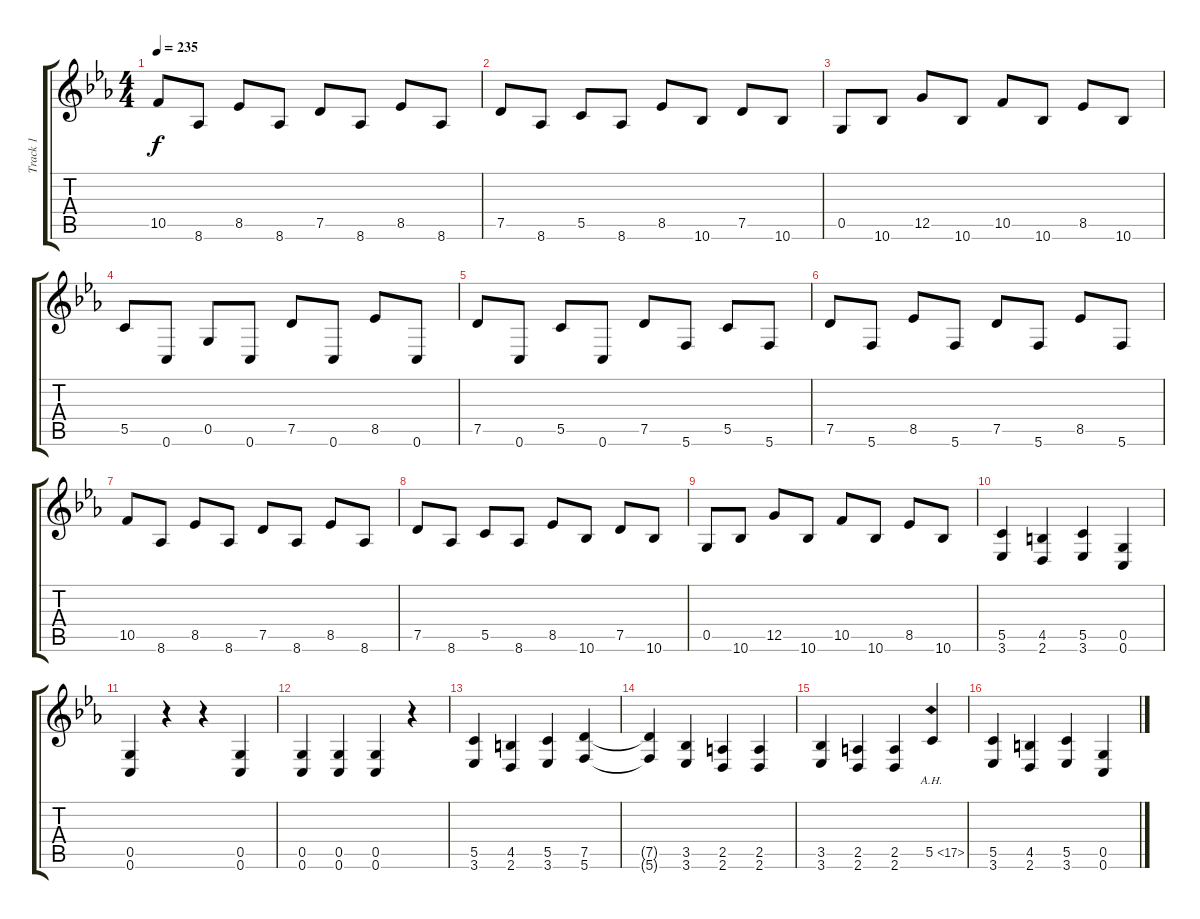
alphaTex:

\track ("Track 1" "Track 1") {instrument distortionguitar}
\staff {score tabs}
\tuning (D4 A3 F3 C3 G2 C2) {hide}
\ts (4 4)
\tempo 235
\clef g2
\ks eb
10.5.8{dy f} 8.6.8 8.5.8 8.6.8 7.5.8 8.6.8 8.5.8 8.6.8 |
7.5.8 8.6.8 5.5.8 8.6.8 8.5.8 10.6.8 7.5.8 10.6.8 |
0.5.8 10.6.8 12.5.8 10.6.8 10.5.8 10.6.8 8.5.8 10.6.8 |
5.5.8 0.6.8 0.5.8 0.6.8 7.5.8 0.6.8 8.5.8 0.6.8 |
7.5.8 0.6.8 5.5.8 0.6.8 7.5.8 5.6.8 5.5.8 5.6.8 |
7.5.8 5.6.8 8.5.8 5.6.8 7.5.8 5.6.8 8.5.8 5.6.8 |
10.5.8 8.6.8 8.5.8 8.6.8 7.5.8 8.6.8 8.5.8 8.6.8 |
7.5.8 8.6.8 5.5.8 8.6.8 8.5.8 10.6.8 7.5.8 10.6.8 |
0.5.8 10.6.8 12.5.8 10.6.8 10.5.8 10.6.8 8.5.8 10.6.8 |
(5.5 3.6).4 (4.5 2.6).4 (5.5 3.6).4 (0.5 0.6).4 |
(0.5 0.6).4 r.4 r.4 (0.5 0.6).4 |
(0.5 0.6).4 (0.5 0.6).4 (0.5 0.6).4 r.4 |
(5.5 3.6).4 (4.5 2.6).4 (5.5 3.6).4 (7.5 5.6).4 |
(7.5{t} 5.6{t}).4 (3.5 3.6).4 (2.5 2.6).4 (2.5 2.6).4 |
(3.5 3.6).4 (2.5 2.6).4 (2.5 2.6).4 5.5{ah 12}.4 |
(5.5 3.6).4 (4.5 2.6).4 (5.5 3.6).4 (0.5 0.6).4
